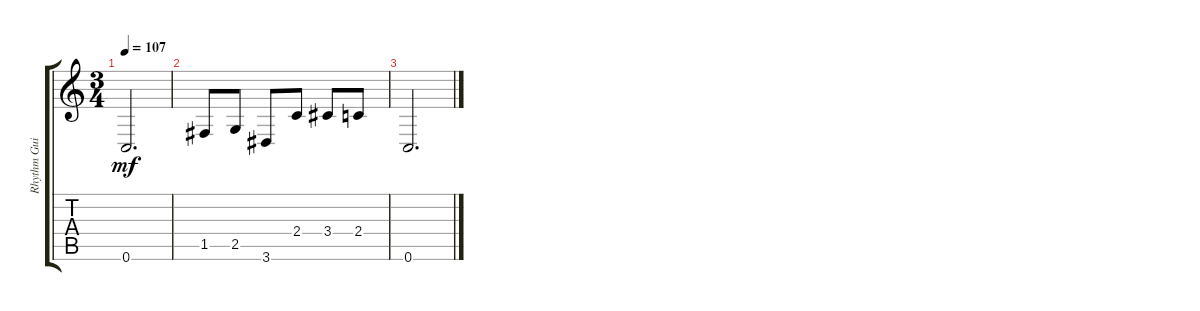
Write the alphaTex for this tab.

\track ("Rhythm Guitar" "Rhythm Gui") {instrument distortionguitar}
\staff {score tabs}
\tuning (C4 G3 Eb3 Bb2 F2 C2) {hide}
\ts (3 4)
\tempo 107
\clef g2
\ks c
0.6.2{d dy mf} |
1.5.8 2.5.8 3.6.8 2.4.8 3.4.8 2.4.8 |
0.6.2{d}
